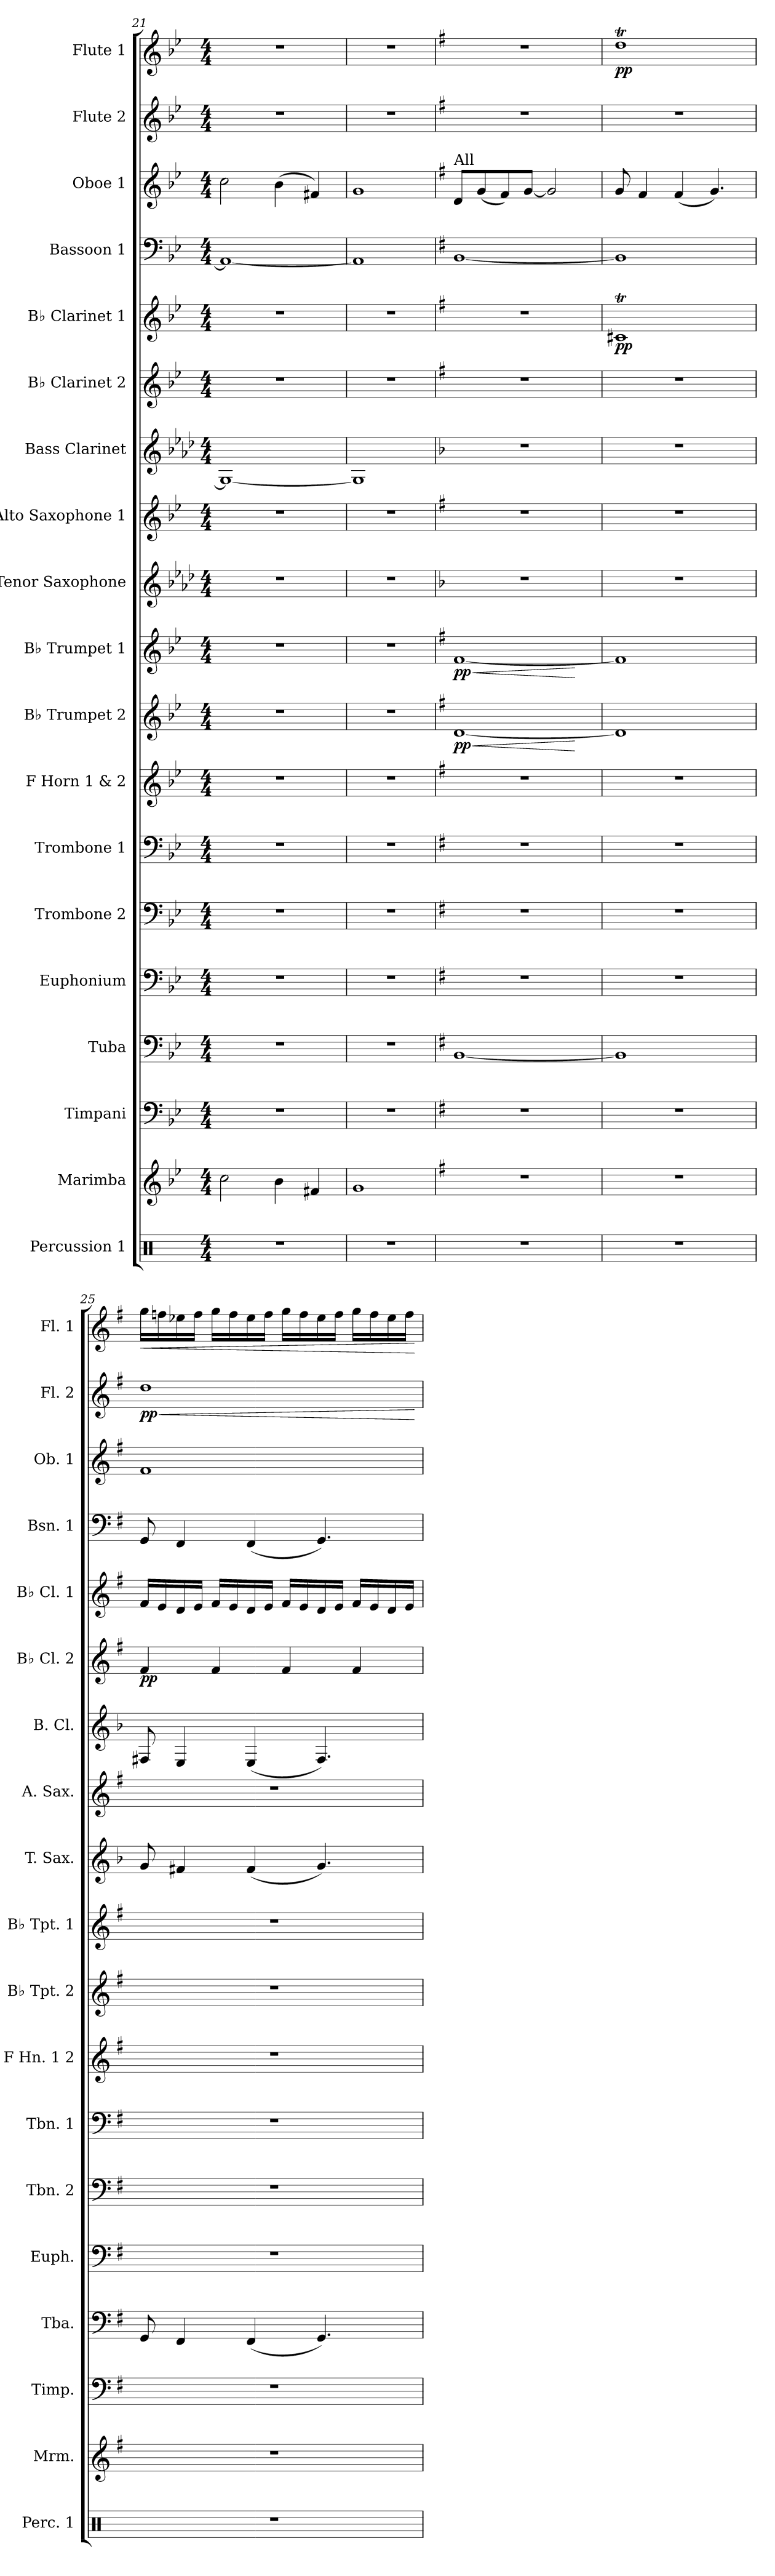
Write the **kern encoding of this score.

**kern	**kern	**kern	**kern	**kern	**kern	**kern	**kern	**kern	**dynam	**kern	**dynam	**kern	**kern	**kern	**kern	**dynam	**kern	**dynam	**kern	**kern	**kern	**dynam	**kern	**dynam
*part19	*part18	*part17	*part16	*part15	*part14	*part13	*part12	*part11	*part11	*part10	*part10	*part9	*part8	*part7	*part6	*part6	*part5	*part5	*part4	*part3	*part2	*part2	*part1	*part1
*staff19	*staff18	*staff17	*staff16	*staff15	*staff14	*staff13	*staff12	*staff11	*staff11	*staff10	*staff10	*staff9	*staff8	*staff7	*staff6	*staff6	*staff5	*staff5	*staff4	*staff3	*staff2	*staff2	*staff1	*staff1
*I"Percussion 1	*I"Marimba	*I"Timpani	*I"Tuba	*I"Euphonium	*I"Trombone 2	*I"Trombone 1	*I"F Horn 1 &amp; 2	*I"B♭ Trumpet 2	*	*I"B♭ Trumpet 1	*	*I"Tenor Saxophone	*I"Alto Saxophone 1	*I"Bass Clarinet	*I"B♭ Clarinet 2	*	*I"B♭ Clarinet 1	*	*I"Bassoon 1	*I"Oboe 1	*I"Flute 2	*	*I"Flute 1	*
*I'Perc. 1	*I'Mrm.	*I'Timp.	*I'Tba.	*I'Euph.	*I'Tbn. 2	*I'Tbn. 1	*I'F Hn. 1 2	*I'B♭ Tpt. 2	*	*I'B♭ Tpt. 1	*	*I'T. Sax.	*I'A. Sax.	*I'B. Cl.	*I'B♭ Cl. 2	*	*I'B♭ Cl. 1	*	*I'Bsn. 1	*I'Ob. 1	*I'Fl. 2	*	*I'Fl. 1	*
*clefX	*clefG2	*clefF4	*clefF4	*clefF4	*clefF4	*clefF4	*clefG2	*clefG2	*	*clefG2	*	*clefG2	*clefG2	*clefG2	*clefG2	*	*clefG2	*	*clefF4	*clefG2	*clefG2	*	*clefG2	*
*	*	*	*	*	*	*	*ITrd4c7	*ITrd1c2	*	*ITrd1c2	*	*ITrd8c14	*ITrd5c9	*ITrd8c14	*ITrd1c2	*	*ITrd1c2	*	*	*	*	*	*	*
*k[]	*k[b-e-]	*k[b-e-]	*k[b-e-]	*k[b-e-]	*k[b-e-]	*k[b-e-]	*k[b-e-a-]	*k[b-e-a-d-]	*	*k[b-e-a-d-]	*	*k[b-e-a-d-]	*k[b-e-a-d-g-]	*k[b-e-a-d-]	*k[b-e-a-d-]	*	*k[b-e-a-d-]	*	*k[b-e-]	*k[b-e-]	*k[b-e-]	*	*k[b-e-]	*
*M4/4	*M4/4	*M4/4	*M4/4	*M4/4	*M4/4	*M4/4	*M4/4	*M4/4	*	*M4/4	*	*M4/4	*M4/4	*M4/4	*M4/4	*	*M4/4	*	*M4/4	*M4/4	*M4/4	*	*M4/4	*
=21	=21	=21	=21	=21	=21	=21	=21	=21	=21	=21	=21	=21	=21	=21	=21	=21	=21	=21	=21	=21	=21	=21	=21	=21
1r	2cc\	1r	1r	1r	1r	1r	1r	1r	.	1r	.	1r	1r	1GG_	1r	.	1r	.	1AA_	2cc\	1r	.	1r	.
.	4b-\	.	.	.	.	.	.	.	.	.	.	.	.	.	.	.	.	.	.	(4b-\	.	.	.	.
.	4f#X/	.	.	.	.	.	.	.	.	.	.	.	.	.	.	.	.	.	.	4f#X/)	.	.	.	.
=22	=22	=22	=22	=22	=22	=22	=22	=22	=22	=22	=22	=22	=22	=22	=22	=22	=22	=22	=22	=22	=22	=22	=22	=22
1r	1g	1r	1r	1r	1r	1r	1r	1r	.	1r	.	1r	1r	1GG]	1r	.	1r	.	1AA]	1g	1r	.	1r	.
=23	=23	=23	=23	=23	=23	=23	=23	=23	=23	=23	=23	=23	=23	=23	=23	=23	=23	=23	=23	=23	=23	=23	=23	=23
!!LO:REH:place=s1:a:B:fs=14:t=23
*	*k[f#]	*k[f#]	*k[f#]	*k[f#]	*k[f#]	*k[f#]	*k[]	*k[b-]	*	*k[b-]	*	*k[b-]	*k[b-e-]	*k[b-]	*k[b-]	*	*k[b-]	*	*k[f#]	*k[f#]	*k[f#]	*	*k[f#]	*
*	*	*	*	*	*	*	*	*	*	*	*	*	*	*	*	*	*	*	*	*	*	*	*MM85	*
!	!	!	!	!	!	!	!	!	!	!	!	!	!	!	!	!	!	!	!	!LO:TX:a:t=All	!	!	!	!
!	!	!	!	!	!	!	!	!	!LO:HP:b	!	!LO:HP:b	!	!	!	!	!	!	!	!	!	!	!	!	!
!	!	!	!	!	!	!	!	!	!LO:DY:n=1:b	!	!LO:DY:n=1:b	!	!	!	!	!	!	!	!	!	!	!	!	!
1r	1r	1r	[1BB	1r	1r	1r	1r	[1c	< pp	[1e	< pp	1r	1r	1r	1r	.	1r	.	[1BB	8d/L	1r	.	1r	.
.	.	.	.	.	.	.	.	.	.	.	.	.	.	.	.	.	.	.	.	(8g/	.	.	.	.
.	.	.	.	.	.	.	.	.	.	.	.	.	.	.	.	.	.	.	.	8f#/)	.	.	.	.
.	.	.	.	.	.	.	.	.	.	.	.	.	.	.	.	.	.	.	.	[8g/J	.	.	.	.
.	.	.	.	.	.	.	.	.	.	.	.	.	.	.	.	.	.	.	.	2g/]	.	.	.	.
.	.	.	.	.	.	.	.	.	[	.	[	.	.	.	.	.	.	.	.	.	.	.	.	.
=24	=24	=24	=24	=24	=24	=24	=24	=24	=24	=24	=24	=24	=24	=24	=24	=24	=24	=24	=24	=24	=24	=24	=24	=24
!	!	!	!	!	!	!	!	!	!	!	!	!	!	!	!	!	!	!LO:DY:b	!	!	!	!	!	!LO:DY:b
1r	1r	1r	1BB]	1r	1r	1r	1r	1c]	.	1e]	.	1r	1r	1r	1r	.	1Bnt	pp	1BB]	8g/	1r	.	1ddT	pp
.	.	.	.	.	.	.	.	.	.	.	.	.	.	.	.	.	.	.	.	4f#/	.	.	.	.
.	.	.	.	.	.	.	.	.	.	.	.	.	.	.	.	.	.	.	.	(4f#/	.	.	.	.
.	.	.	.	.	.	.	.	.	.	.	.	.	.	.	.	.	.	.	.	4.g/)	.	.	.	.
=25	=25	=25	=25	=25	=25	=25	=25	=25	=25	=25	=25	=25	=25	=25	=25	=25	=25	=25	=25	=25	=25	=25	=25	=25
!	!	!	!	!	!	!	!	!	!	!	!	!	!	!	!	!LO:DY:b	!	!	!	!	!	!LO:HP:b	!	!LO:HP:b
!	!	!	!	!	!	!	!	!	!	!	!	!	!	!	!	!	!	!	!	!	!	!LO:DY:n=1:b	!	!
1r	1r	1r	8GG/	1r	1r	1r	1r	1r	.	1r	.	8G/	1r	8FF#X/	4e/	pp	16e/LL	.	8GG/	1f#	1dd	< pp	16gg\LL	<
.	.	.	.	.	.	.	.	.	.	.	.	.	.	.	.	.	16d/	.	.	.	.	.	16ffn\	.
.	.	.	4FF#/	.	.	.	.	.	.	.	.	4F#X/	.	4EE/	.	.	16c/	.	4FF#/	.	.	.	16ee-X\	.
.	.	.	.	.	.	.	.	.	.	.	.	.	.	.	.	.	16d/JJ	.	.	.	.	.	16ff\JJ	.
.	.	.	.	.	.	.	.	.	.	.	.	.	.	.	4e/	.	16e/LL	.	.	.	.	.	16gg\LL	.
.	.	.	.	.	.	.	.	.	.	.	.	.	.	.	.	.	16d/	.	.	.	.	.	16ff\	.
.	.	.	(4FF#/	.	.	.	.	.	.	.	.	(4F#/	.	(4EE/	.	.	16c/	.	(4FF#/	.	.	.	16ee-\	.
.	.	.	.	.	.	.	.	.	.	.	.	.	.	.	.	.	16d/JJ	.	.	.	.	.	16ff\JJ	.
.	.	.	.	.	.	.	.	.	.	.	.	.	.	.	4e/	.	16e/LL	.	.	.	.	.	16gg\LL	.
.	.	.	.	.	.	.	.	.	.	.	.	.	.	.	.	.	16d/	.	.	.	.	.	16ff\	.
.	.	.	4.GG/)	.	.	.	.	.	.	.	.	4.G/)	.	4.FF#/)	.	.	16c/	.	4.GG/)	.	.	.	16ee-\	.
.	.	.	.	.	.	.	.	.	.	.	.	.	.	.	.	.	16d/JJ	.	.	.	.	.	16ff\JJ	.
.	.	.	.	.	.	.	.	.	.	.	.	.	.	.	4e/	.	16e/LL	.	.	.	.	.	16gg\LL	.
.	.	.	.	.	.	.	.	.	.	.	.	.	.	.	.	.	16d/	.	.	.	.	.	16ff\	.
.	.	.	.	.	.	.	.	.	.	.	.	.	.	.	.	.	16c/	.	.	.	.	.	16ee-\	.
.	.	.	.	.	.	.	.	.	.	.	.	.	.	.	.	.	16d/JJ	.	.	.	.	.	16ff\JJ	.
.	.	.	.	.	.	.	.	.	.	.	.	.	.	.	.	.	.	.	.	.	.	[	.	[
=	=	=	=	=	=	=	=	=	=	=	=	=	=	=	=	=	=	=	=	=	=	=	=	=
*-	*-	*-	*-	*-	*-	*-	*-	*-	*-	*-	*-	*-	*-	*-	*-	*-	*-	*-	*-	*-	*-	*-	*-	*-
